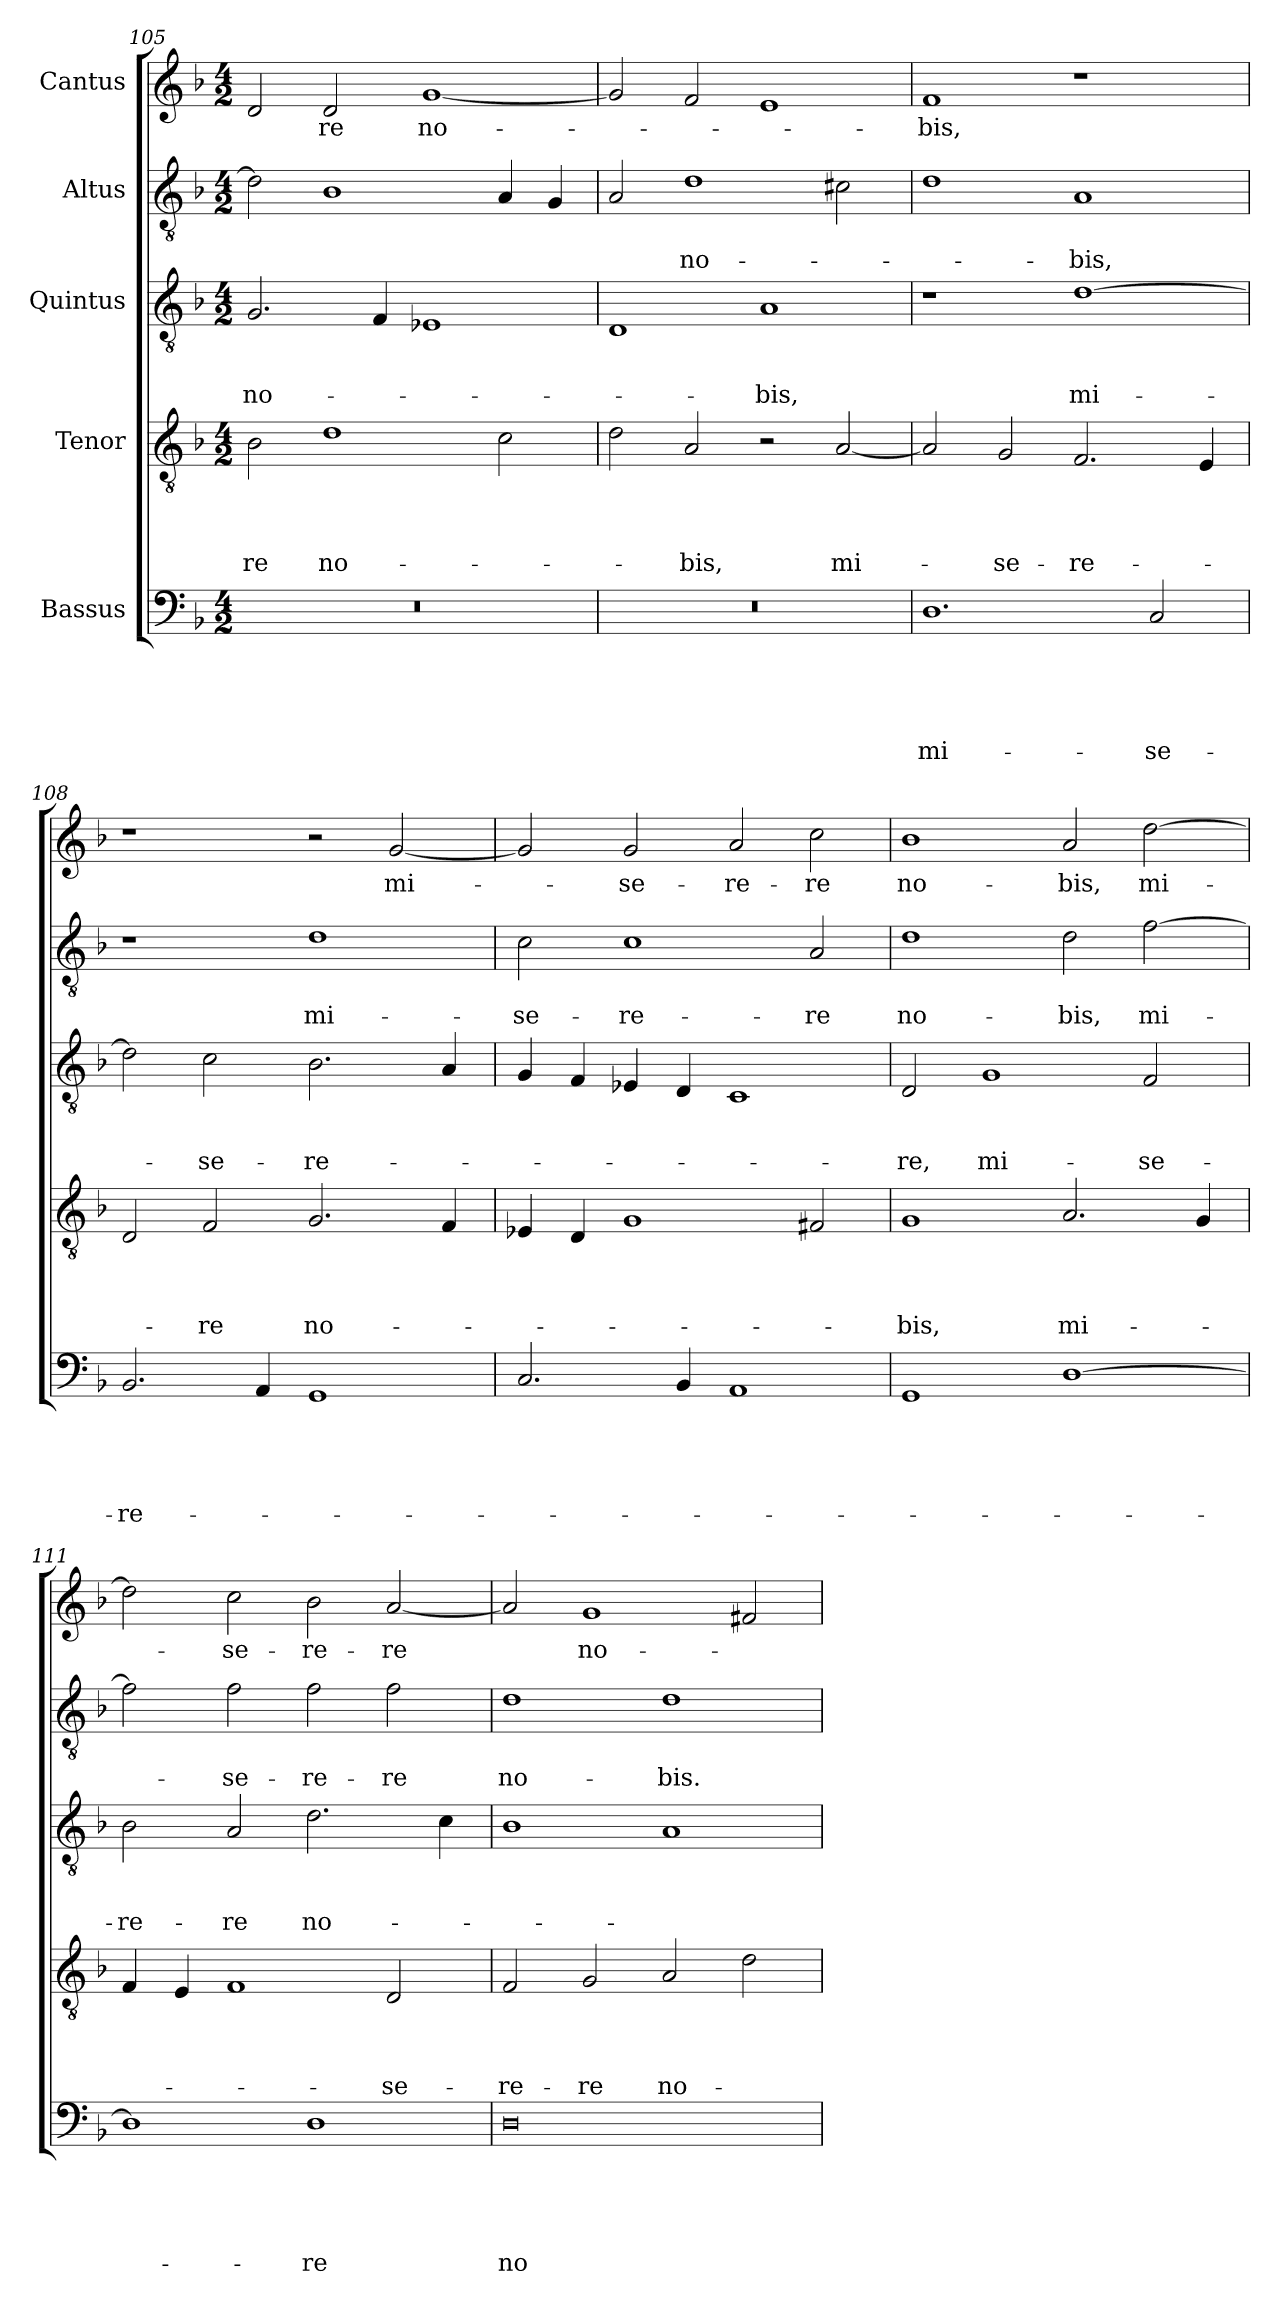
**kern	**text	**text	**text	**text	**text	**kern	**text	**text	**text	**text	**kern	**text	**text	**text	**kern	**text	**text	**kern	**text
*part5	*part5	*part5	*part5	*part5	*part5	*part4	*part4	*part4	*part4	*part4	*part3	*part3	*part3	*part3	*part2	*part2	*part2	*part1	*part1
*staff5	*staff5	*staff5	*staff5	*staff5	*staff5	*staff4	*staff4	*staff4	*staff4	*staff4	*staff3	*staff3	*staff3	*staff3	*staff2	*staff2	*staff2	*staff1	*staff1
*I"Bassus	*	*	*	*	*	*I"Tenor	*	*	*	*	*I"Quintus	*	*	*	*I"Altus	*	*	*I"Cantus	*
*clefF4	*	*	*	*	*	*clefGv2	*	*	*	*	*clefGv2	*	*	*	*clefGv2	*	*	*clefG2	*
*k[b-]	*	*	*	*	*	*k[b-]	*	*	*	*	*k[b-]	*	*	*	*k[b-]	*	*	*k[b-]	*
*M4/2	*	*	*	*	*	*M4/2	*	*	*	*	*M4/2	*	*	*	*M4/2	*	*	*M4/2	*
=105	=105	=105	=105	=105	=105	=105	=105	=105	=105	=105	=105	=105	=105	=105	=105	=105	=105	=105	=105
0r	.	.	.	.	.	2B-\	.	.	.	-re	2.G/	.	.	no-	2d\]	.	.	2d/	.
.	.	.	.	.	.	1d\	.	.	.	no-	.	.	.	.	1B-\	.	.	2d/	-re
.	.	.	.	.	.	.	.	.	.	.	4F/	.	.	.	.	.	.	.	.
.	.	.	.	.	.	.	.	.	.	.	1E-X/	.	.	.	.	.	.	[1g/	no-
.	.	.	.	.	.	2c\	.	.	.	.	.	.	.	.	4A/	.	.	.	.
.	.	.	.	.	.	.	.	.	.	.	.	.	.	.	4G/	.	.	.	.
=106	=106	=106	=106	=106	=106	=106	=106	=106	=106	=106	=106	=106	=106	=106	=106	=106	=106	=106	=106
0r	.	.	.	.	.	2d\	.	.	.	.	1D/	.	.	.	2A/	.	.	2g/]	.
.	.	.	.	.	.	2A/	.	.	.	-bis,	.	.	.	.	1d\	.	no-	2f/	.
.	.	.	.	.	.	2r	.	.	.	.	1A/	.	.	-bis,	.	.	.	1e/	.
.	.	.	.	.	.	[2A/	.	.	.	mi-	.	.	.	.	2c#X\	.	.	.	.
=107	=107	=107	=107	=107	=107	=107	=107	=107	=107	=107	=107	=107	=107	=107	=107	=107	=107	=107	=107
1.D\	.	.	.	.	mi-	2A/]	.	.	.	.	1r	.	.	.	1d\	.	.	1f/	-bis,
.	.	.	.	.	.	2G/	.	.	.	-se-	.	.	.	.	.	.	.	.	.
.	.	.	.	.	.	2.F/	.	.	.	-re-	[1d\	.	.	mi-	1A/	.	-bis,	1r	.
2C/	.	.	.	.	-se-	.	.	.	.	.	.	.	.	.	.	.	.	.	.
.	.	.	.	.	.	4E/	.	.	.	.	.	.	.	.	.	.	.	.	.
=108	=108	=108	=108	=108	=108	=108	=108	=108	=108	=108	=108	=108	=108	=108	=108	=108	=108	=108	=108
2.BB-/	.	.	.	.	-re-	2D/	.	.	.	.	2d\]	.	.	.	1r	.	.	1r	.
.	.	.	.	.	.	2F/	.	.	.	-re	2c\	.	.	-se-	.	.	.	.	.
4AA/	.	.	.	.	.	.	.	.	.	.	.	.	.	.	.	.	.	.	.
1GG/	.	.	.	.	.	2.G/	.	.	.	no-	2.B-\	.	.	-re-	1d\	.	mi-	2r	.
.	.	.	.	.	.	.	.	.	.	.	.	.	.	.	.	.	.	[2g/	mi-
.	.	.	.	.	.	4F/	.	.	.	.	4A/	.	.	.	.	.	.	.	.
=109	=109	=109	=109	=109	=109	=109	=109	=109	=109	=109	=109	=109	=109	=109	=109	=109	=109	=109	=109
2.C/	.	.	.	.	.	4E-X/	.	.	.	.	4G/	.	.	.	2c\	.	-se-	2g/]	.
.	.	.	.	.	.	4D/	.	.	.	.	4F/	.	.	.	.	.	.	.	.
.	.	.	.	.	.	1G/	.	.	.	.	4E-X/	.	.	.	1c\	.	-re-	2g/	-se-
4BB-/	.	.	.	.	.	.	.	.	.	.	4D/	.	.	.	.	.	.	.	.
1AA/	.	.	.	.	.	.	.	.	.	.	1C/	.	.	.	.	.	.	2a/	-re-
.	.	.	.	.	.	2F#X/	.	.	.	.	.	.	.	.	2A/	.	-re	2cc\	-re
=110	=110	=110	=110	=110	=110	=110	=110	=110	=110	=110	=110	=110	=110	=110	=110	=110	=110	=110	=110
1GG/	.	.	.	.	.	1G/	.	.	.	-bis,	2D/	.	.	-re,	1d\	.	no-	1b-\	no-
.	.	.	.	.	.	.	.	.	.	.	1G/	.	.	mi-	.	.	.	.	.
[1D\	.	.	.	.	.	2.A/	.	.	.	mi-	.	.	.	.	2d\	.	-bis,	2a/	-bis,
.	.	.	.	.	.	.	.	.	.	.	2F/	.	.	-se-	[2f\	.	mi-	[2dd\	mi-
.	.	.	.	.	.	4G/	.	.	.	.	.	.	.	.	.	.	.	.	.
=111	=111	=111	=111	=111	=111	=111	=111	=111	=111	=111	=111	=111	=111	=111	=111	=111	=111	=111	=111
1D\]	.	.	.	.	.	4F/	.	.	.	.	2B-\	.	.	-re-	2f\]	.	.	2dd\]	.
.	.	.	.	.	.	4E/	.	.	.	.	.	.	.	.	.	.	.	.	.
.	.	.	.	.	.	1F/	.	.	.	.	2A/	.	.	-re	2f\	.	-se-	2cc\	-se-
1D\	.	.	.	.	-re	.	.	.	.	.	2.d\	.	.	no-	2f\	.	-re-	2b-\	-re-
.	.	.	.	.	.	2D/	.	.	.	-se-	.	.	.	.	2f\	.	-re	[2a/	-re
.	.	.	.	.	.	.	.	.	.	.	4c\	.	.	.	.	.	.	.	.
=112	=112	=112	=112	=112	=112	=112	=112	=112	=112	=112	=112	=112	=112	=112	=112	=112	=112	=112	=112
0D\	.	.	.	.	no-	2F/	.	.	.	-re-	1B-\	.	.	.	1d\	.	no-	2a/]	.
.	.	.	.	.	.	2G/	.	.	.	-re	.	.	.	.	.	.	.	1g/	no-
.	.	.	.	.	.	2A/	.	.	.	no-	1A/	.	.	.	1d\	.	-bis.	.	.
.	.	.	.	.	.	2d\	.	.	.	.	.	.	.	.	.	.	.	2f#X/	.
=	=	=	=	=	=	=	=	=	=	=	=	=	=	=	=	=	=	=	=
*-	*-	*-	*-	*-	*-	*-	*-	*-	*-	*-	*-	*-	*-	*-	*-	*-	*-	*-	*-
